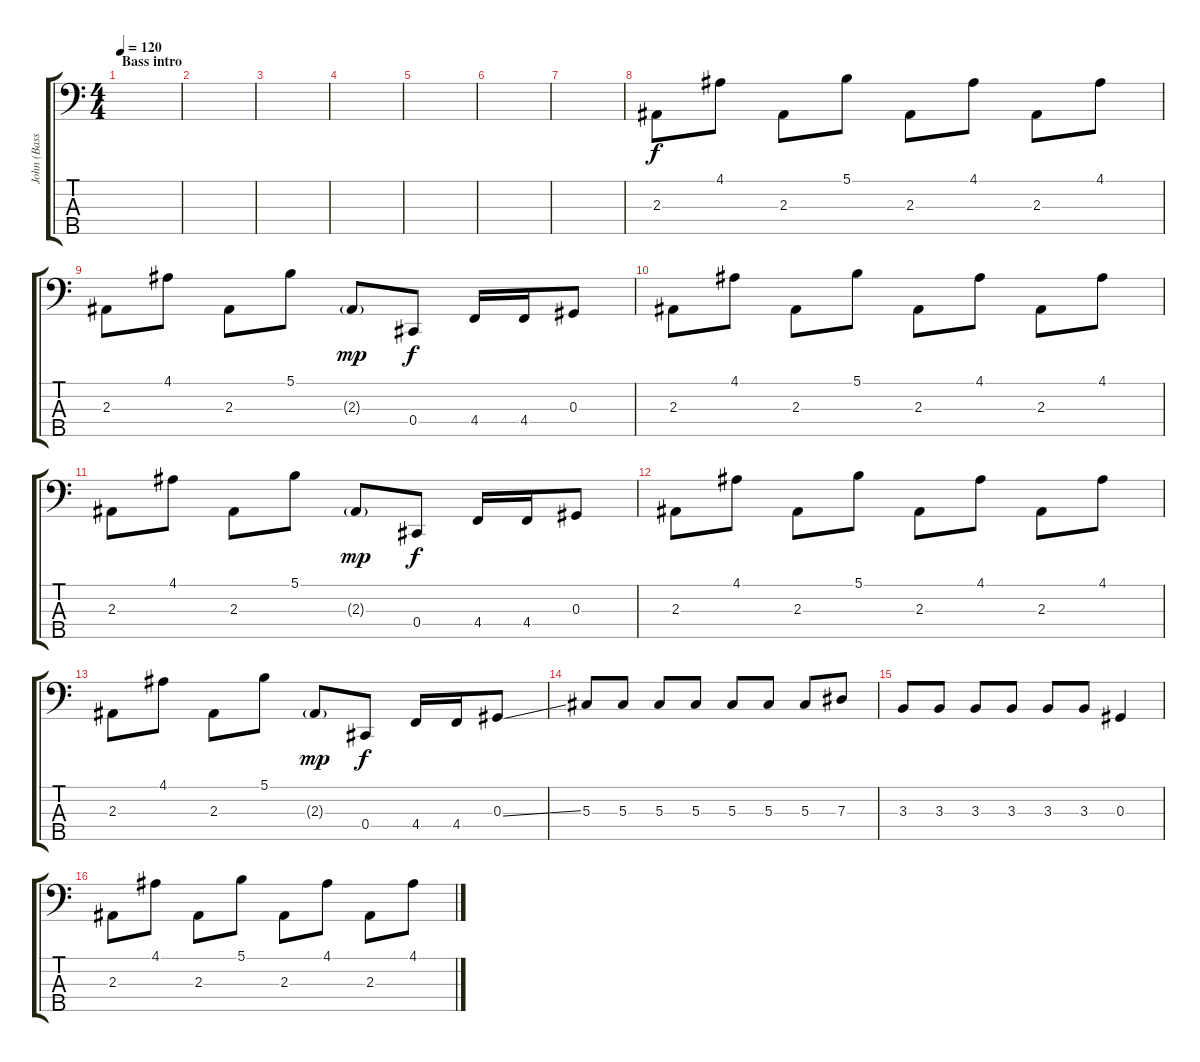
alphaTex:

\track ("John (Bass Effect)" "John (Bass") {instrument slapbass2}
\staff {score tabs}
\tuning (Gb2 Db2 Ab1 Db1 Bb0) {hide}
\ts (4 4)
\section ("" "Bass intro")
\tempo 120
\clef f4
\ks c
|
|
|
|
|
|
|
2.3.8 4.1.8 2.3.8 5.1.8 2.3.8 4.1.8 2.3.8 4.1.8 |
2.3.8 4.1.8 2.3.8 5.1.8 2.3{g}.8{dy mp} 0.4.8{dy f} 4.4.16 4.4.16 0.3.8 |
2.3.8 4.1.8 2.3.8 5.1.8 2.3.8 4.1.8 2.3.8 4.1.8 |
2.3.8 4.1.8 2.3.8 5.1.8 2.3{g}.8{dy mp} 0.4.8{dy f} 4.4.16 4.4.16 0.3.8 |
2.3.8 4.1.8 2.3.8 5.1.8 2.3.8 4.1.8 2.3.8 4.1.8 |
2.3.8 4.1.8 2.3.8 5.1.8 2.3{g}.8{dy mp} 0.4.8{dy f} 4.4.16 4.4.16 0.3{ss}.8 |
5.3.8 5.3.8 5.3.8 5.3.8 5.3.8 5.3.8 5.3.8 7.3.8 |
3.3.8 3.3.8 3.3.8 3.3.8 3.3.8 3.3.8 0.3.4 |
2.3.8 4.1.8 2.3.8 5.1.8 2.3.8 4.1.8 2.3.8 4.1.8
